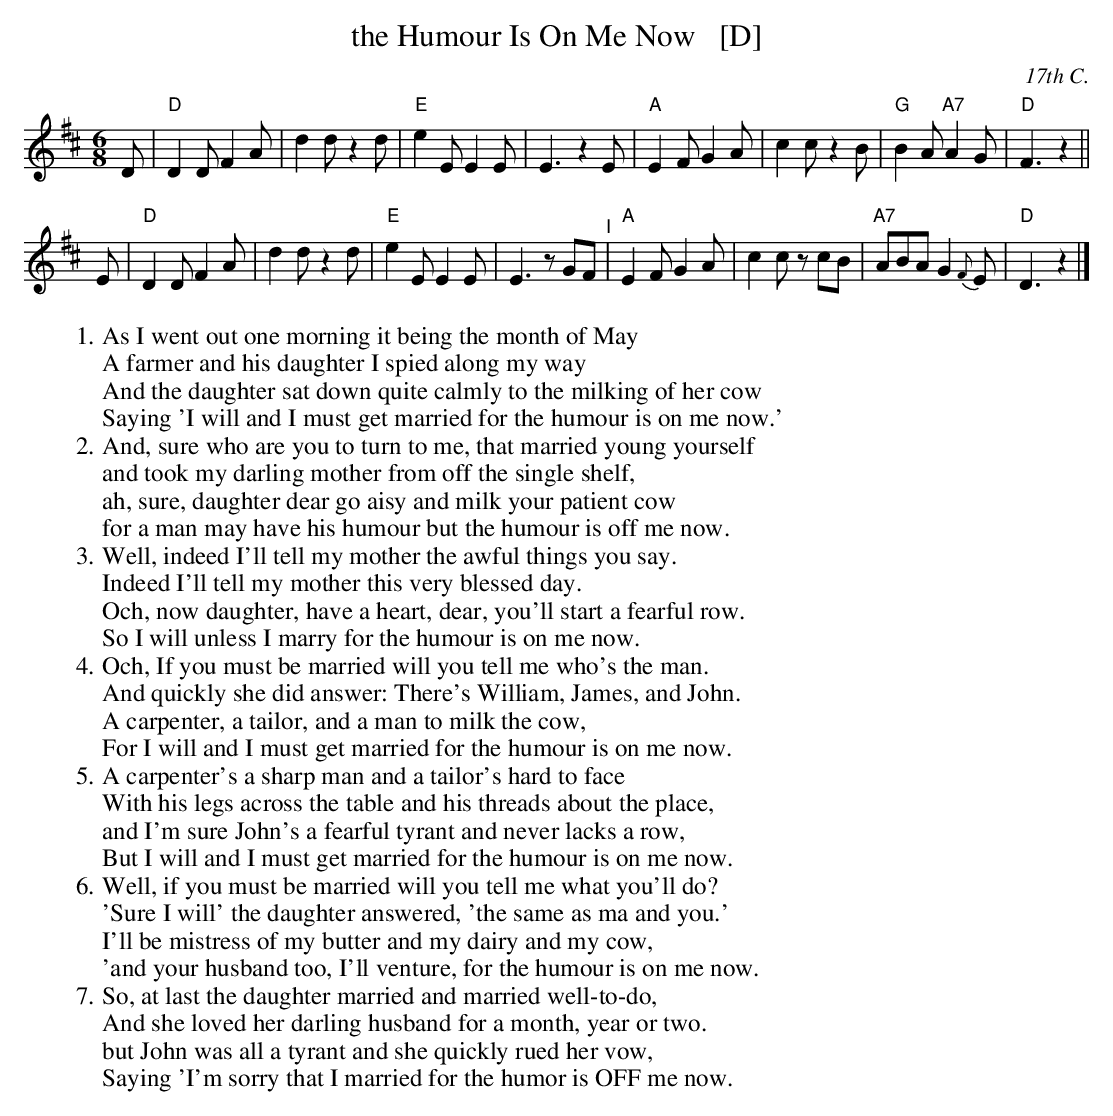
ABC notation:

X:1
T: the Humour Is On Me Now   [D]
O: 17th C.
M: 6/8
L: 1/8
K: D
D | "D"D2D F2A | d2d z2d | "E"e2E E2E | E3 z2E | "A"E2F G2A | c2c z2B | "G"B2A "A7"A2G | "D"F3 z2 ||
E | "D"D2D F2A | d2d z2d | "E"e2E E2E | E3 zGF "^I"| "A"E2F G2A | c2c zcB | "A7"ABA G2{F}E | "D"D3 z2 |]
W:1.As I went out one morning it being the month of May
W: A farmer and his daughter I spied along my way
W: And the daughter sat down quite calmly to the milking of her cow
W: Saying 'I will and I must get married for the humour is on me now.'
W:2. And, sure who are you to turn to me, that married young yourself
W: and took my darling mother from off the single shelf,
W: ah, sure, daughter dear go aisy and milk your patient cow
W: for a man may have his humour but the humour is off me now.
W:3. Well, indeed I'll tell my mother the awful things you say.
W: Indeed I'll tell my mother this very blessed day.
W: Och, now daughter, have a heart, dear, you'll start a fearful row.
W: So I will unless I marry for the humour is on me now.
W:4. Och, If you must be married will you tell me who's the man.
W: And quickly she did answer: There's William, James, and John.
W: A carpenter, a tailor, and a man to milk the cow,
W: For I will and I must get married for the humour is on me now.
W:5. A carpenter's a sharp man and a tailor's hard to face
W: With his legs across the table and his threads about the place,
W: and I'm sure John's a fearful tyrant and never lacks a row,
W: But I will and I must get married for the humour is on me now.
W:6. Well, if you must be married will you tell me what you'll do?
W: 'Sure I will' the daughter answered, 'the same as ma and you.'
W: I'll be mistress of my butter and my dairy and my cow,
W: 'and your husband too, I'll venture, for the humour is on me now.
W:7. So, at last the daughter married and married well-to-do,
W: And she loved her darling husband for a month, year or two.
W: but John was all a tyrant and she quickly rued her vow,
W: Saying 'I'm sorry that I married for the humor is OFF me now.
